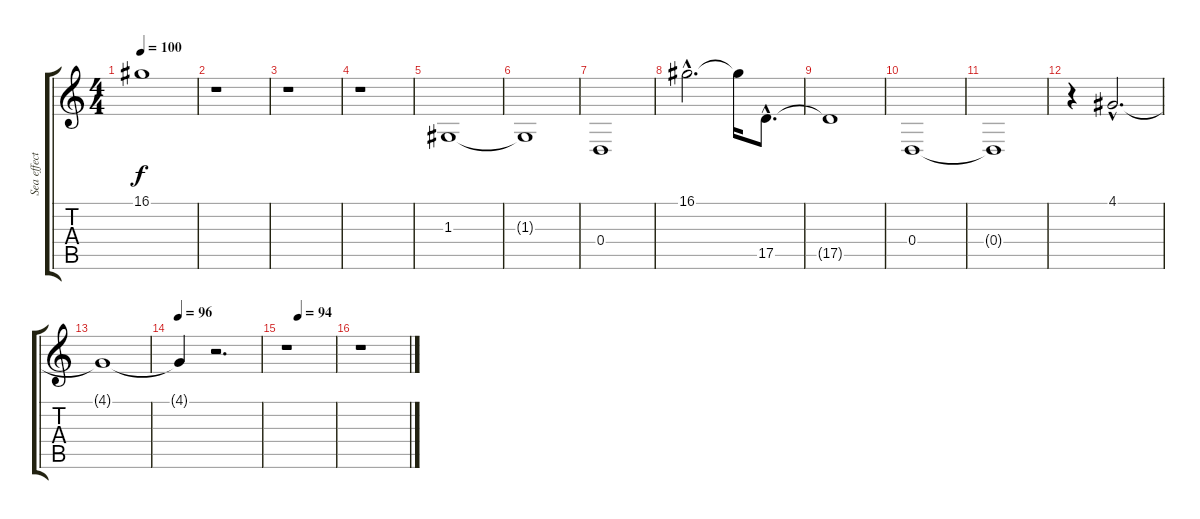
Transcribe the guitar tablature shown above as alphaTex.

\track ("Sea effect" "Sea effect") {instrument seashore}
\staff {score tabs}
\tuning (E4 B3 G3 D3 A2 E2) {hide}
\ts (4 4)
\tempo 100
\clef g2
\ks c
16.1.1{dy f instrument seashore} |
r.1 |
r.1 |
r.1 |
1.3.1{volume 1} |
1.3{t}.1 |
0.4.1{volume 3} |
16.1{hac}.2{d volume 1} 16.1{t}.16 17.5{hac}.8{d volume 13} |
17.5{t}.1 |
0.4.1{volume 3} |
0.4{t}.1{volume 1} |
r.4 4.1{hac}.2{d volume 12} |
4.1{t}.1 |
\tempo 96
4.1{t}.4 r.2{d} |
\tempo (94 0.25)
r.1 |
r.1
